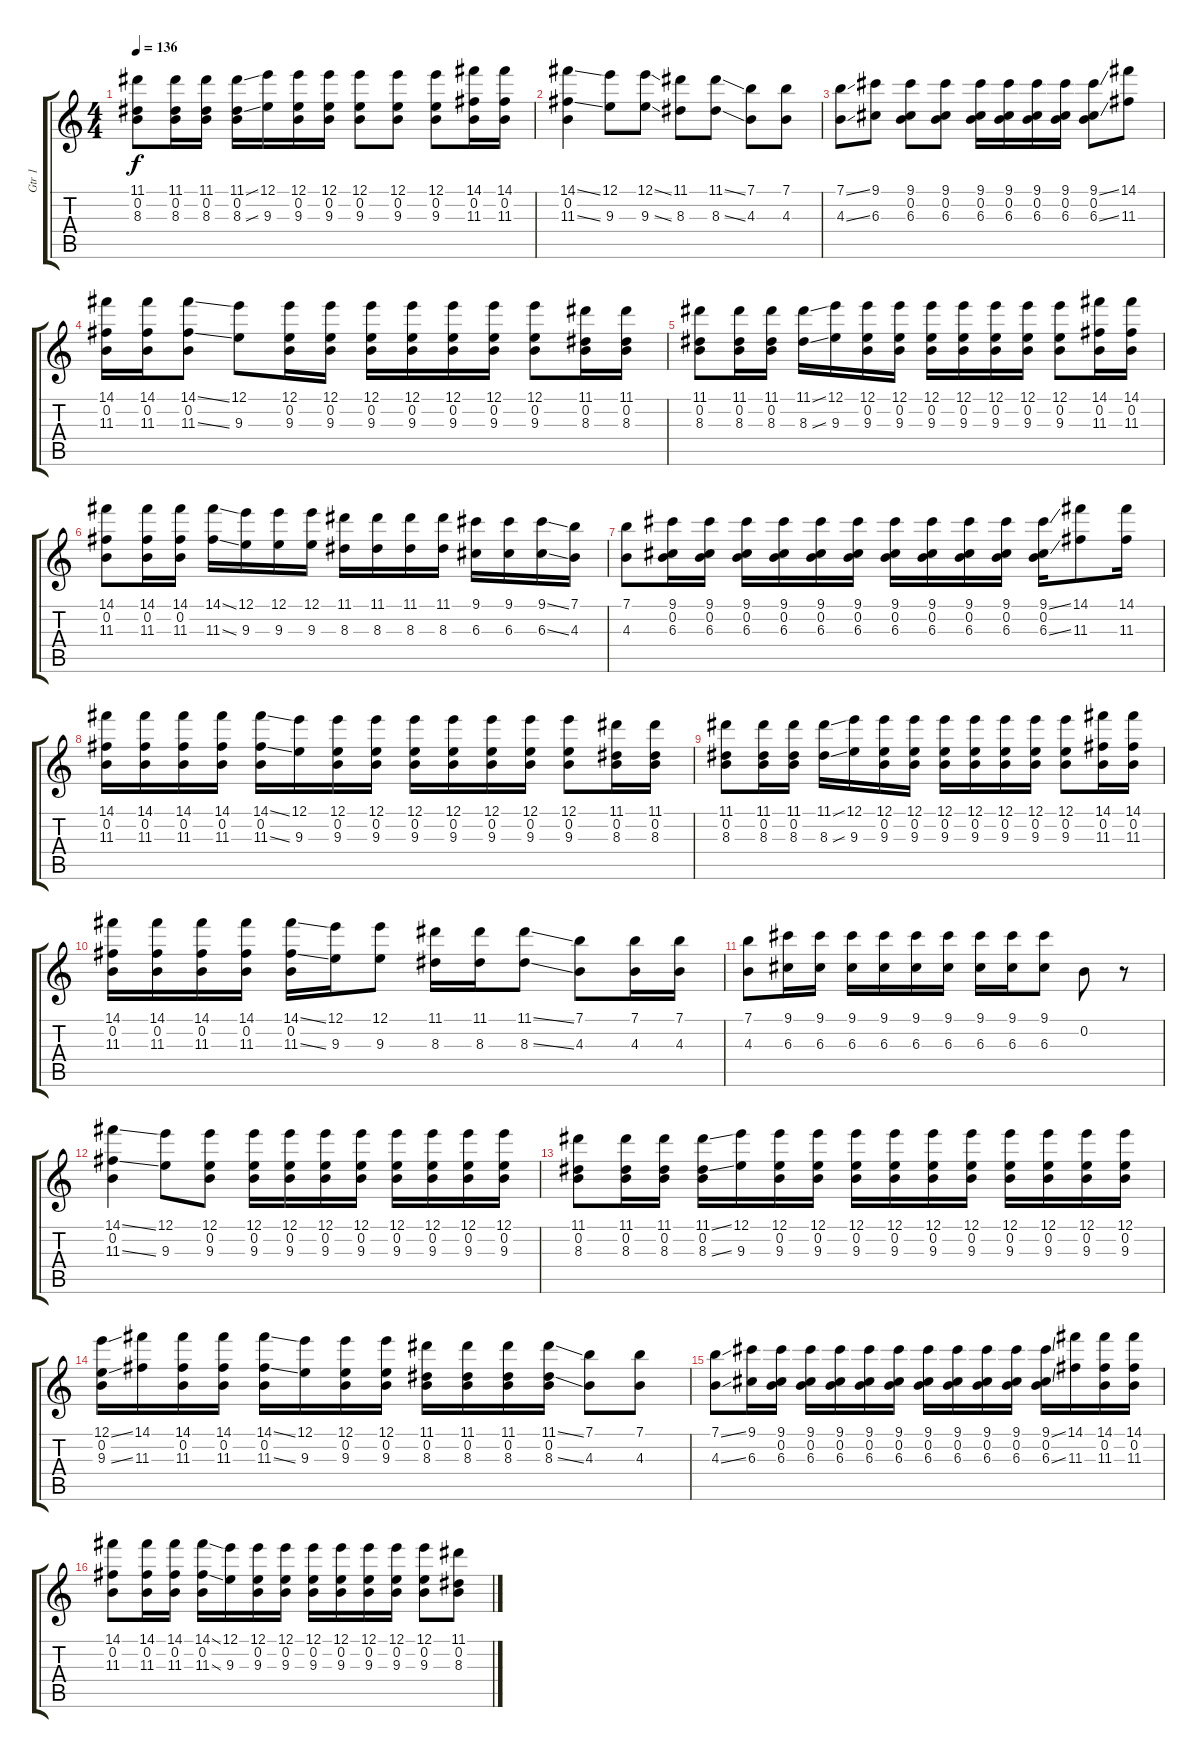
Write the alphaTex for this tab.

\track ("Gtr 1" "Gtr 1") {instrument distortionguitar}
\staff {score tabs}
\tuning (E4 B3 G3 D3 A2 E2) {hide}
\ts (4 4)
\tempo 136
\clef g2
\ks c
(11.1 0.2 8.3).8{dy f} (11.1 0.2 8.3).16 (11.1 0.2 8.3).16 (11.1{ss} 0.2 8.3{ss}).16 (12.1 9.3).16 (12.1 0.2 9.3).16 (12.1 0.2 9.3).16 (12.1 0.2 9.3).8 (12.1 0.2 9.3).8 (12.1 0.2 9.3).8 (14.1 0.2 11.3).16 (14.1 0.2 11.3).16 |
(14.1{ss} 0.2 11.3{ss}).4 (12.1 9.3).8 (12.1{ss} 9.3{ss}).8 (11.1 8.3).8 (11.1{ss} 8.3{ss}).8 (7.1 4.3).8 (7.1 4.3).8 |
(7.1{ss} 4.3{ss}).8 (9.1 6.3).8 (9.1 0.2 6.3).8 (9.1 0.2 6.3).8 (9.1 0.2 6.3).16 (9.1 0.2 6.3).16 (9.1 0.2 6.3).16 (9.1 0.2 6.3).16 (9.1{ss} 0.2 6.3{ss}).8 (14.1 11.3).8 |
(14.1 0.2 11.3).16 (14.1 0.2 11.3).16 (14.1{ss} 0.2 11.3{ss}).8 (12.1 9.3).8 (12.1 0.2 9.3).16 (12.1 0.2 9.3).16 (12.1 0.2 9.3).16 (12.1 0.2 9.3).16 (12.1 0.2 9.3).16 (12.1 0.2 9.3).16 (12.1 0.2 9.3).8 (11.1 0.2 8.3).16 (11.1 0.2 8.3).16 |
(11.1 0.2 8.3).8 (11.1 0.2 8.3).16 (11.1 0.2 8.3).16 (11.1{ss} 8.3{ss}).16 (12.1 9.3).16 (12.1 0.2 9.3).16 (12.1 0.2 9.3).16 (12.1 0.2 9.3).16 (12.1 0.2 9.3).16 (12.1 0.2 9.3).16 (12.1 0.2 9.3).16 (12.1 0.2 9.3).8 (14.1 0.2 11.3).16 (14.1 0.2 11.3).16 |
(14.1 0.2 11.3).8 (14.1 0.2 11.3).16 (14.1 0.2 11.3).16 (14.1{ss} 11.3{ss}).16 (12.1 9.3).16 (12.1 9.3).16 (12.1 9.3).16 (11.1 8.3).16 (11.1 8.3).16 (11.1 8.3).16 (11.1 8.3).16 (9.1 6.3).16 (9.1 6.3).16 (9.1{ss} 6.3{ss}).16 (7.1 4.3).16 |
(7.1 4.3).8 (9.1 0.2 6.3).16 (9.1 0.2 6.3).16 (9.1 0.2 6.3).16 (9.1 0.2 6.3).16 (9.1 0.2 6.3).16 (9.1 0.2 6.3).16 (9.1 0.2 6.3).16 (9.1 0.2 6.3).16 (9.1 0.2 6.3).16 (9.1 0.2 6.3).16 (9.1{ss} 0.2 6.3{ss}).16 (14.1 11.3).8 (14.1 11.3).16 |
(14.1 0.2 11.3).16 (14.1 0.2 11.3).16 (14.1 0.2 11.3).16 (14.1 0.2 11.3).16 (14.1{ss} 0.2 11.3{ss}).16 (12.1 9.3).16 (12.1 0.2 9.3).16 (12.1 0.2 9.3).16 (12.1 0.2 9.3).16 (12.1 0.2 9.3).16 (12.1 0.2 9.3).16 (12.1 0.2 9.3).16 (12.1 0.2 9.3).8 (11.1 0.2 8.3).16 (11.1 0.2 8.3).16 |
(11.1 0.2 8.3).8 (11.1 0.2 8.3).16 (11.1 0.2 8.3).16 (11.1{ss} 8.3{ss}).16 (12.1 9.3).16 (12.1 0.2 9.3).16 (12.1 0.2 9.3).16 (12.1 0.2 9.3).16 (12.1 0.2 9.3).16 (12.1 0.2 9.3).16 (12.1 0.2 9.3).16 (12.1 0.2 9.3).8 (14.1 0.2 11.3).16 (14.1 0.2 11.3).16 |
(14.1 0.2 11.3).16 (14.1 0.2 11.3).16 (14.1 0.2 11.3).16 (14.1 0.2 11.3).16 (14.1{ss} 0.2 11.3{ss}).16 (12.1 9.3).16 (12.1 9.3).8 (11.1 8.3).16 (11.1 8.3).16 (11.1{ss} 8.3{ss}).8 (7.1 4.3).8 (7.1 4.3).16 (7.1 4.3).16 |
(7.1 4.3).8 (9.1 6.3).16 (9.1 6.3).16 (9.1 6.3).16 (9.1 6.3).16 (9.1 6.3).16 (9.1 6.3).16 (9.1 6.3).16 (9.1 6.3).16 (9.1 6.3).8 0.2.8 r.8 |
(14.1{ss} 0.2 11.3{ss}).4 (12.1 9.3).8 (12.1 0.2 9.3).8 (12.1 0.2 9.3).16 (12.1 0.2 9.3).16 (12.1 0.2 9.3).16 (12.1 0.2 9.3).16 (12.1 0.2 9.3).16 (12.1 0.2 9.3).16 (12.1 0.2 9.3).16 (12.1 0.2 9.3).16 |
(11.1 0.2 8.3).8 (11.1 0.2 8.3).16 (11.1 0.2 8.3).16 (11.1{ss} 0.2 8.3{ss}).16 (12.1 9.3).16 (12.1 0.2 9.3).16 (12.1 0.2 9.3).16 (12.1 0.2 9.3).16 (12.1 0.2 9.3).16 (12.1 0.2 9.3).16 (12.1 0.2 9.3).16 (12.1 0.2 9.3).16 (12.1 0.2 9.3).16 (12.1 0.2 9.3).16 (12.1 0.2 9.3).16 |
(12.1{ss} 0.2 9.3{ss}).16 (14.1 11.3).16 (14.1 0.2 11.3).16 (14.1 0.2 11.3).16 (14.1{ss} 0.2 11.3{ss}).16 (12.1 9.3).16 (12.1 0.2 9.3).16 (12.1 0.2 9.3).16 (11.1 0.2 8.3).16 (11.1 0.2 8.3).16 (11.1 0.2 8.3).16 (11.1{ss} 0.2 8.3{ss}).16 (7.1 4.3).8 (7.1 4.3).8 |
(7.1{ss} 4.3{ss}).8 (9.1 6.3).16 (9.1 0.2 6.3).16 (9.1 0.2 6.3).16 (9.1 0.2 6.3).16 (9.1 0.2 6.3).16 (9.1 0.2 6.3).16 (9.1 0.2 6.3).16 (9.1 0.2 6.3).16 (9.1 0.2 6.3).16 (9.1 0.2 6.3).16 (9.1{ss} 0.2 6.3{ss}).16 (14.1 11.3).16 (14.1 0.2 11.3).16 (14.1 0.2 11.3).16 |
(14.1 0.2 11.3).8 (14.1 0.2 11.3).16 (14.1 0.2 11.3).16 (14.1{ss} 0.2 11.3{ss}).16 (12.1 9.3).16 (12.1 0.2 9.3).16 (12.1 0.2 9.3).16 (12.1 0.2 9.3).16 (12.1 0.2 9.3).16 (12.1 0.2 9.3).16 (12.1 0.2 9.3).16 (12.1 0.2 9.3).8 (11.1 0.2 8.3).8
